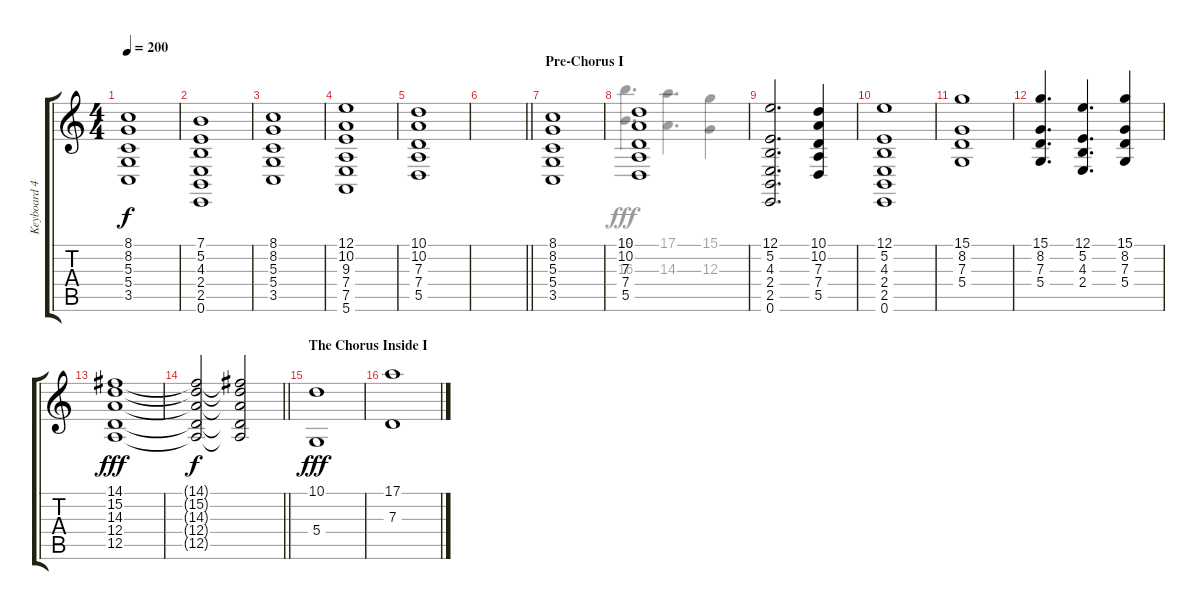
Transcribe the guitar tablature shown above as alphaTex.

\track ("Keyboard 4" "Keyboard 4") {instrument stringensemble1}
\staff {score tabs}
\tuning (E4 B3 G3 D3 A2 E2) {hide}
\voice
\ts (4 4)
\tempo 200
\clef g2
\ks c
(8.1 8.2 5.3 5.4 3.5).1{dy f} |
(7.1 5.2 4.3 2.4 2.5 0.6).1 |
(8.1 8.2 5.3 5.4 3.5).1 |
(12.1 10.2 9.3 7.4 7.5 5.6).1 |
(10.1 10.2 7.3 7.4 5.5).1 |
\barLineRight lightlight
|
\section ("" "Pre-Chorus I")
(8.1 8.2 5.3 5.4 3.5).1 |
(10.1 10.2 7.3 7.4 5.5).1 |
(12.1 5.2 4.3 2.4 2.5 0.6).2{d} (10.1 10.2 7.3 7.4 5.5).4 |
(12.1 5.2 4.3 2.4 2.5 0.6).1 |
(15.1 8.2 7.3 5.4).1 |
(15.1 8.2 7.3 5.4).4{d} (12.1 5.2 4.3 2.4).4{d} (15.1 8.2 7.3 5.4).4 |
(14.1 15.2 14.3 12.4 12.5).1{dy fff} |
\barLineRight lightlight
(14.1{t} 15.2{t} 14.3{t} 12.4{t} 12.5{t}).2{dy f} (14.1{t} 15.2{t} 14.3{t} 12.4{t} 12.5{t}).2{volume 0} |
\section ("" "The Chorus Inside I")
(10.1 5.4).1{dy fff volume 16} |
(17.1 7.3).1
\voice
\clef g2
\ottava regular
\simile none
\ks c
|
|
|
|
|
\barLineRight lightlight
|
|
(19.1 16.3).4{d} (17.1 14.3).4{d} (15.1 12.3).4 |
|
|
|
|
|
\barLineRight lightlight
|
|
